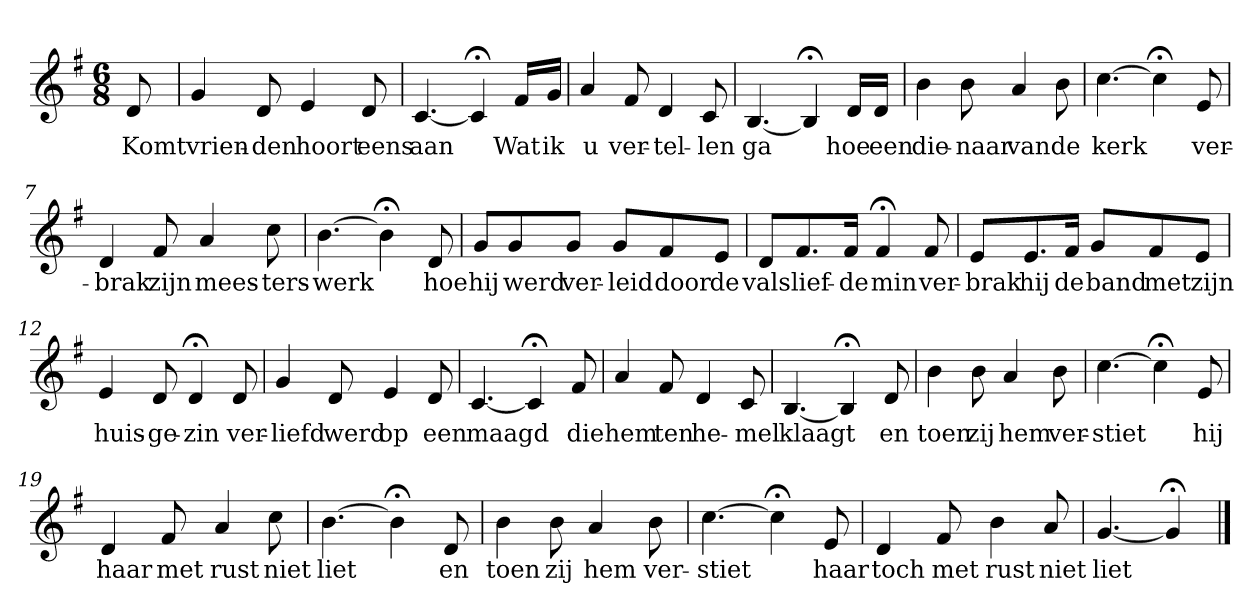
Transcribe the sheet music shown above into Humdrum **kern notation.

**kern	**text
*part1	*part1
*staff1	*staff1
*k[f#]	*
*G:	*
*M6/8	*
*MM120	*
=	=
8d	Komt
=1	=1
4g	vrien-
8d	-den
4e	hoort
8d	eens
=2	=2
[4.c	aan
4c;<]	.
16f#LL	Wat
16gJJ	ik
=3	=3
4a	u
8f#	ver-
4d	-tel-
8c	-len
=4	=4
[4.B	ga
4B;<]	.
16dLL	hoe
16dJJ	een
=5	=5
4b	die-
8b	-naar
4a	van
8b	de
=6	=6
[4.cc	kerk
4cc;<]	.
8e	ver-
=7	=7
4d	-brak
8f#	zijn
4a	mees-
8cc	-ters-
=8	=8
[4.b	-werk
4b;<]	.
8d	hoe
=9	=9
8gL	hij
8g	werd
8gJ	ver-
8gL	-leid
8f#	door
8eJ	de
=10	=10
8dL	vals
8.f#	lief-
16f#Jk	-de
4f#;<	min
8f#	ver-
=11	=11
8eL	-brak
8.e	hij
16f#Jk	de
8gL	band
8f#	met
8eJ	zijn
=12	=12
4e	huis-
8d	-ge-
4d;<	-zin
8d	ver-
=13	=13
4g	-liefd
8d	werd
4e	op
8d	een
=14	=14
[4.c	maagd
4c;<]	.
8f#	die
=15	=15
4a	hem
8f#	ten
4d	he-
8c	-mel
=16	=16
[4.B	klaagt
4B;<]	.
8d	en
=17	=17
4b	toen
8b	zij
4a	hem
8b	ver-
=18	=18
[4.cc	-stiet
4cc;<]	.
8e	hij
=19	=19
4d	haar
8f#	met
4a	rust
8cc	niet
=20	=20
[4.b	liet
4b;<]	.
8d	en
=21	=21
4b	toen
8b	zij
4a	hem
8b	ver-
=22	=22
[4.cc	-stiet
4cc;<]	.
8e	haar
=23	=23
4d	toch
8f#	met
4b	rust
8a	niet
=24	=24
[4.g	liet
4g;<]	.
==	==
*-	*-
